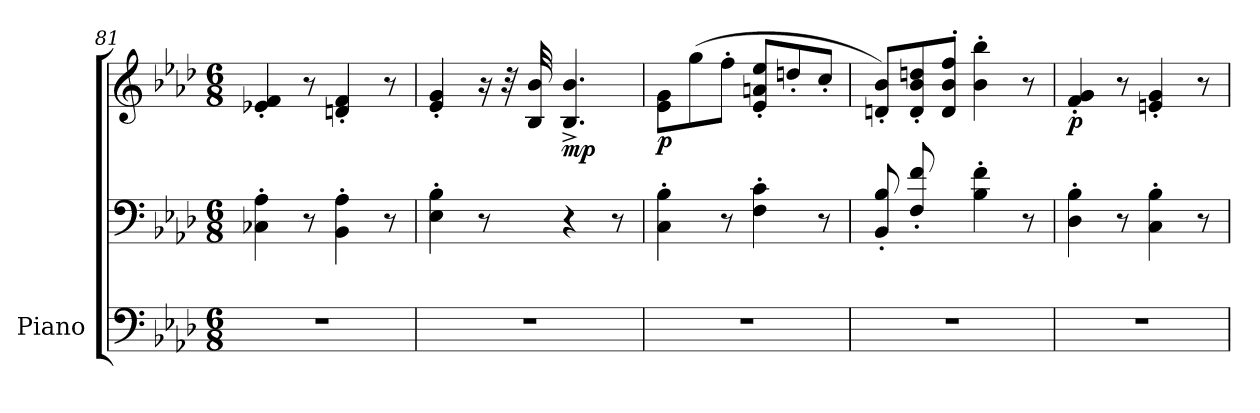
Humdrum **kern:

**kern	**kern	**kern	**dynam
*part1	*part1	*part1	*part1
*staff3	*staff2	*staff1	*staff1/2/3
*I"Piano	*	*	*
*I'Pno.	*	*	*
*clefF4	*clefF4	*clefG2	*
*k[b-e-a-d-]	*k[b-e-a-d-]	*k[b-e-a-d-]	*
*M6/8	*M6/8	*M6/8	*
=81	=81	=81	=81
2.r	4C-X\' 4A-\'	4e-X/' 4f/'	.
.	8r	8r	.
.	4BB-\' 4A-\'	4dn/' 4f/'	.
.	8r	8r	.
!!LO:LB:g=z
=82	=82	=82	=82
2.r	4E-\' 4B-\'	4e-/' 4g/'	.
.	8r	16r	.
.	.	32r	.
.	.	32B-/ 32b-/	.
!	!	!	!LO:DY:b
.	4r	4.B-/^ 4.b-/^	mp
.	8r	.	.
=83	=83	=83	=83
!	!	!	!LO:DY:b
2.r	4C\' 4B-\'	8e-\ 8g\L	p
.	.	(>8gg\	.
.	8r	8ff'\J	.
.	4F\' 4c\'	8e-/' 8an/' 8ee-/'L	.
.	.	8ddn'/	.
.	8r	8cc'/J	.
=84	=84	=84	=84
*	*	*^	*
2.r	8BB-/' 8B-/'L	8dn/' 8b-/'L)	4ryy	.
.	8F/' 8f/'	8d/' 8b-/' 8ddn/'	.	.
.	8ryy	8d/' 8b-/' 8ff/'J	8f'\J	.
.	4B-\' 4f\'	4b-\' 4bb-\'	4.ryy	.
.	8r	8r	.	.
*	*	*v	*v	*
=85	=85	=85	=85
!	!	!	!LO:DY:b
2.r	4D-\' 4B-\'	4f/' 4g/'	p
.	8r	8r	.
.	4C\' 4B-\'	4en/' 4g/'	.
.	8r	8r	.
=	=	=	=
*-	*-	*-	*-
